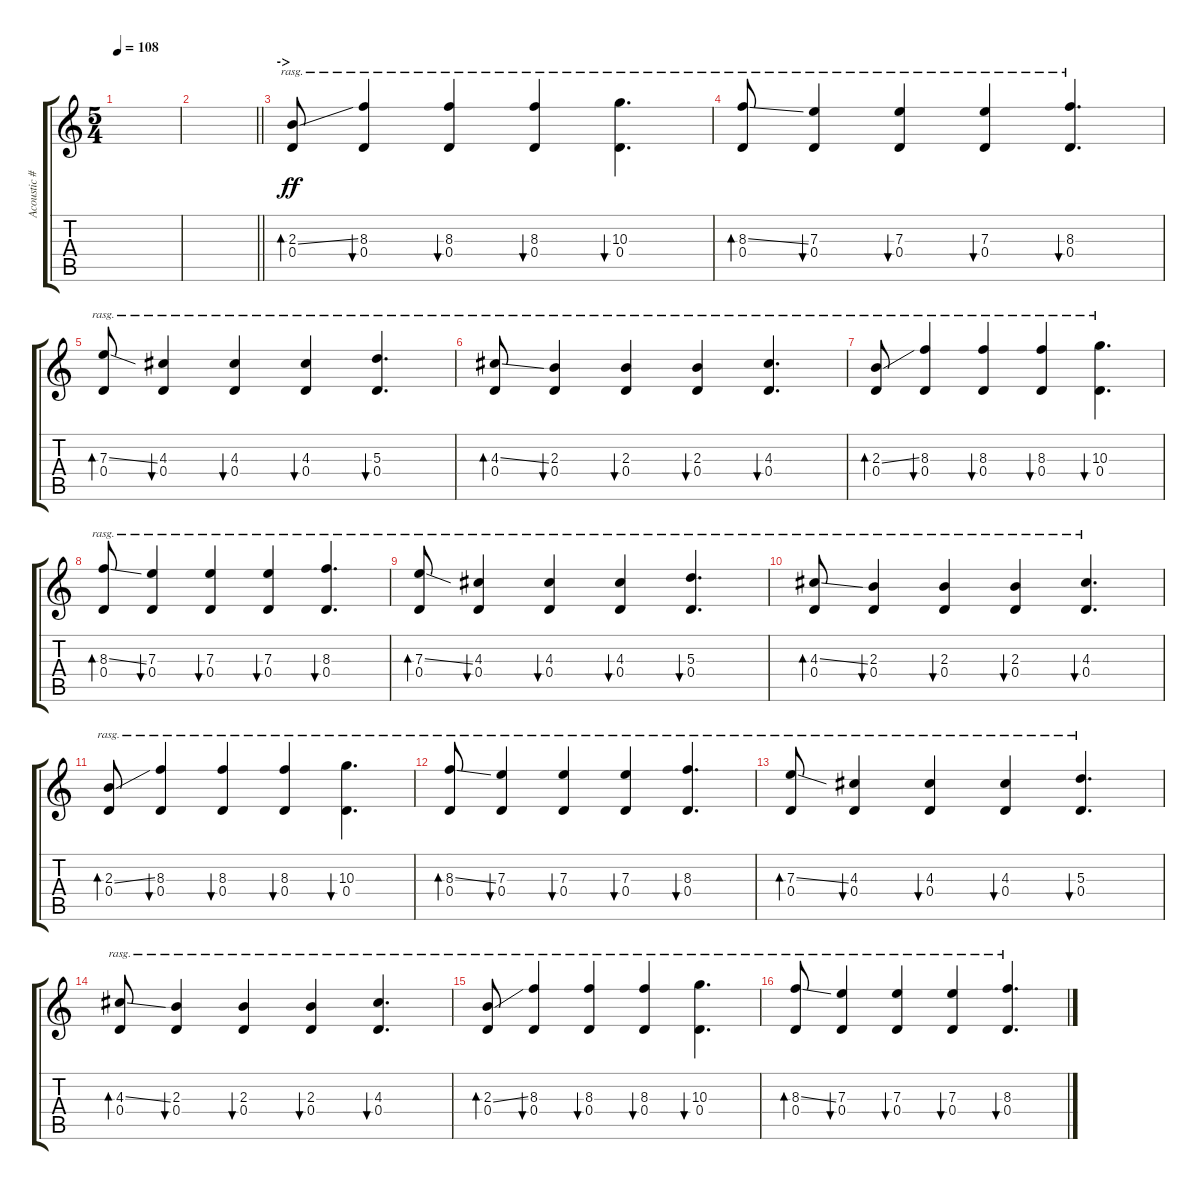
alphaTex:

\track ("Acoustic #2" "Acoustic #") {instrument acousticguitarnylon}
\staff {score tabs}
\tuning (A3 A3 A3 D3 G2 C2) {hide}
\ts (5 4)
\tempo 108
\clef g2
\ks c
|
\barLineRight lightlight
|
\section ("" "->")
(2.3{ss} 0.4).8{bd 60 rasg ii dy ff instrument acousticguitarsteel} (8.3 0.4).4{bu 120 rasg ii} (8.3 0.4).4{bu 120 rasg ii} (8.3 0.4).4{bu 120 rasg ii} (10.3 0.4).4{d bu 120 rasg ii} |
(8.3{ss} 0.4).8{bd 60 rasg ii} (7.3 0.4).4{bu 120 rasg ii} (7.3 0.4).4{bu 120 rasg ii} (7.3 0.4).4{bu 120 rasg ii} (8.3 0.4).4{d bu 120 rasg ii} |
(7.3{ss} 0.4).8{bd 60 rasg ii} (4.3 0.4).4{bu 120 rasg ii} (4.3 0.4).4{bu 120 rasg ii} (4.3 0.4).4{bu 120 rasg ii} (5.3 0.4).4{d bu 120 rasg ii} |
(4.3{ss} 0.4).8{bd 60 rasg ii} (2.3 0.4).4{bu 120 rasg ii} (2.3 0.4).4{bu 120 rasg ii} (2.3 0.4).4{bu 120 rasg ii} (4.3 0.4).4{d bu 120 rasg ii} |
(2.3{ss} 0.4).8{bd 60 rasg ii} (8.3 0.4).4{bu 120 rasg ii} (8.3 0.4).4{bu 120 rasg ii} (8.3 0.4).4{bu 120 rasg ii} (10.3 0.4).4{d bu 120 rasg ii} |
(8.3{ss} 0.4).8{bd 60 rasg ii} (7.3 0.4).4{bu 120 rasg ii} (7.3 0.4).4{bu 120 rasg ii} (7.3 0.4).4{bu 120 rasg ii} (8.3 0.4).4{d bu 120 rasg ii} |
(7.3{ss} 0.4).8{bd 60 rasg ii} (4.3 0.4).4{bu 120 rasg ii} (4.3 0.4).4{bu 120 rasg ii} (4.3 0.4).4{bu 120 rasg ii} (5.3 0.4).4{d bu 120 rasg ii} |
(4.3{ss} 0.4).8{bd 60 rasg ii} (2.3 0.4).4{bu 120 rasg ii} (2.3 0.4).4{bu 120 rasg ii} (2.3 0.4).4{bu 120 rasg ii} (4.3 0.4).4{d bu 120 rasg ii} |
(2.3{ss} 0.4).8{bd 60 rasg ii} (8.3 0.4).4{bu 120 rasg ii} (8.3 0.4).4{bu 120 rasg ii} (8.3 0.4).4{bu 120 rasg ii} (10.3 0.4).4{d bu 120 rasg ii} |
(8.3{ss} 0.4).8{bd 60 rasg ii} (7.3 0.4).4{bu 120 rasg ii} (7.3 0.4).4{bu 120 rasg ii} (7.3 0.4).4{bu 120 rasg ii} (8.3 0.4).4{d bu 120 rasg ii} |
(7.3{ss} 0.4).8{bd 60 rasg ii} (4.3 0.4).4{bu 120 rasg ii} (4.3 0.4).4{bu 120 rasg ii} (4.3 0.4).4{bu 120 rasg ii} (5.3 0.4).4{d bu 120 rasg ii} |
(4.3{ss} 0.4).8{bd 60 rasg ii} (2.3 0.4).4{bu 120 rasg ii} (2.3 0.4).4{bu 120 rasg ii} (2.3 0.4).4{bu 120 rasg ii} (4.3 0.4).4{d bu 120 rasg ii} |
(2.3{ss} 0.4).8{bd 60 rasg ii} (8.3 0.4).4{bu 120 rasg ii} (8.3 0.4).4{bu 120 rasg ii} (8.3 0.4).4{bu 120 rasg ii} (10.3 0.4).4{d bu 120 rasg ii} |
(8.3{ss} 0.4).8{bd 60 rasg ii} (7.3 0.4).4{bu 120 rasg ii} (7.3 0.4).4{bu 120 rasg ii} (7.3 0.4).4{bu 120 rasg ii} (8.3 0.4).4{d bu 120 rasg ii}
